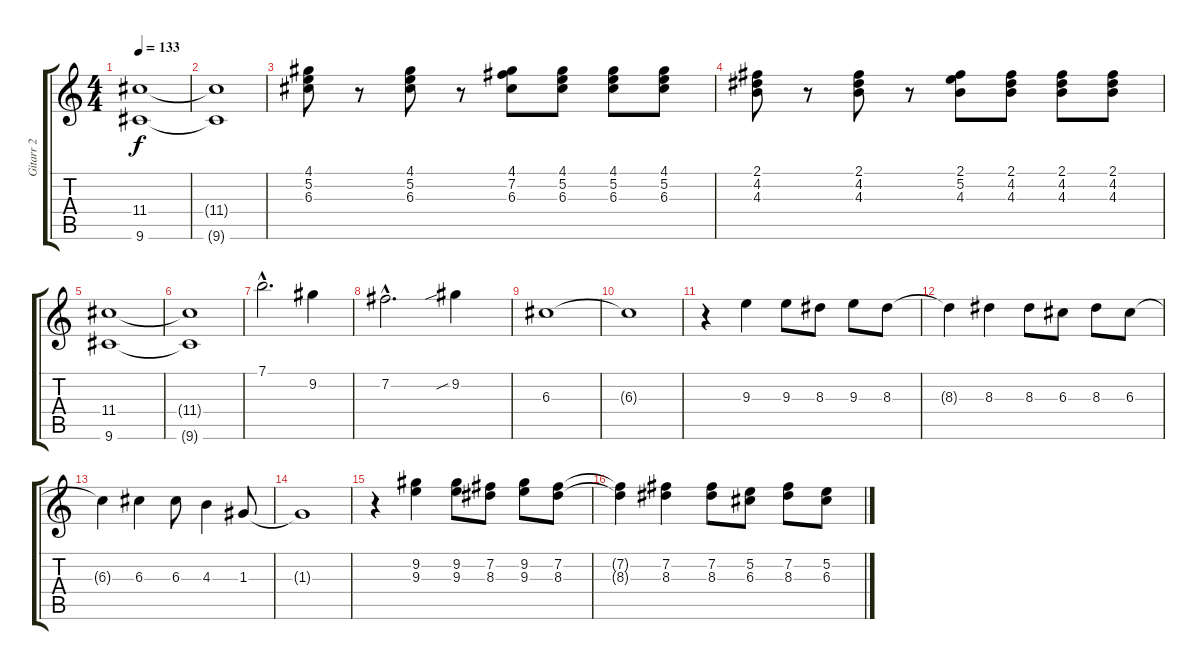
\track ("Gitarr 2" "Gitarr 2") {instrument distortionguitar}
\staff {score tabs}
\tuning (E4 B3 G3 D3 A2 E2) {hide}
\ts (4 4)
\tempo 133
\clef g2
\ks c
(11.4 9.6).1{dy f} |
(11.4{t} 9.6{t}).1 |
(4.1 5.2 6.3).8 r.8 (4.1 5.2 6.3).8 r.8 (4.1 7.2 6.3).8 (4.1 5.2 6.3).8 (4.1 5.2 6.3).8 (4.1 5.2 6.3).8 |
(2.1 4.2 4.3).8 r.8 (2.1 4.2 4.3).8 r.8 (2.1 5.2 4.3).8 (2.1 4.2 4.3).8 (2.1 4.2 4.3).8 (2.1 4.2 4.3).8 |
(11.4 9.6).1 |
(11.4{t} 9.6{t}).1 |
7.1{hac}.2{d} 9.2.4 |
7.2{hac}.2{d} 9.2{sib}.4 |
6.3.1 |
6.3{t}.1 |
r.4 9.3.4 9.3.8 8.3.8 9.3.8 8.3.8 |
8.3{t}.4 8.3.4 8.3.8 6.3.8 8.3.8 6.3.8 |
6.3{t}.4 6.3.4 6.3.8 4.3.4 1.3.8 |
1.3{t}.1 |
r.4 (9.2 9.3).4 (9.2 9.3).8 (7.2 8.3).8 (9.2 9.3).8 (7.2 8.3).8 |
(7.2{t} 8.3{t}).4 (7.2 8.3).4 (7.2 8.3).8 (5.2 6.3).8 (7.2 8.3).8 (5.2 6.3).8
